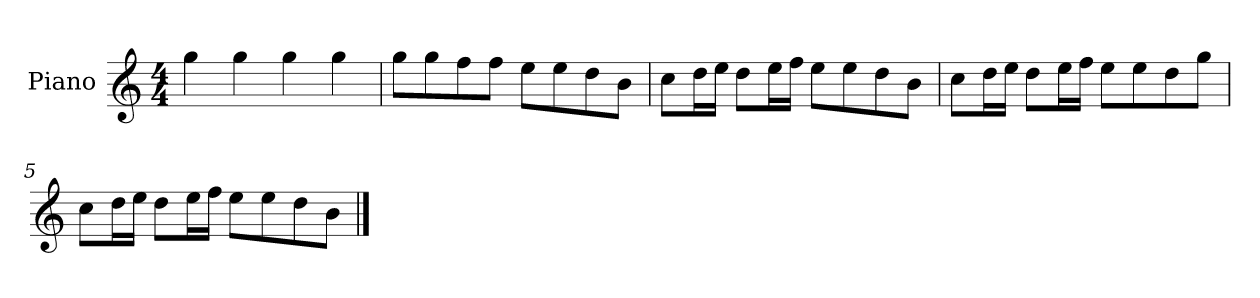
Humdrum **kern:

**kern
*part1
*staff1
*I"Piano
*I'P-no
*clefG2
*k[]
*M4/4
*MM90
=1
4gg\
4gg\
4gg\
4gg\
=2
8gg\L
8gg\
8ff\
8ff\J
8ee\L
8ee\
8dd\
8b\J
=3
8cc\L
16dd\L
16ee\JJ
8dd\L
16ee\L
16ff\JJ
8ee\L
8ee\
8dd\
8b\J
=4
8cc\L
16dd\L
16ee\JJ
8dd\L
16ee\L
16ff\JJ
8ee\L
8ee\
8dd\
8gg\J
!!LO:LB:g=z
=5
8cc\L
16dd\L
16ee\JJ
8dd\L
16ee\L
16ff\JJ
8ee\L
8ee\
8dd\
8b\J
==
*-
